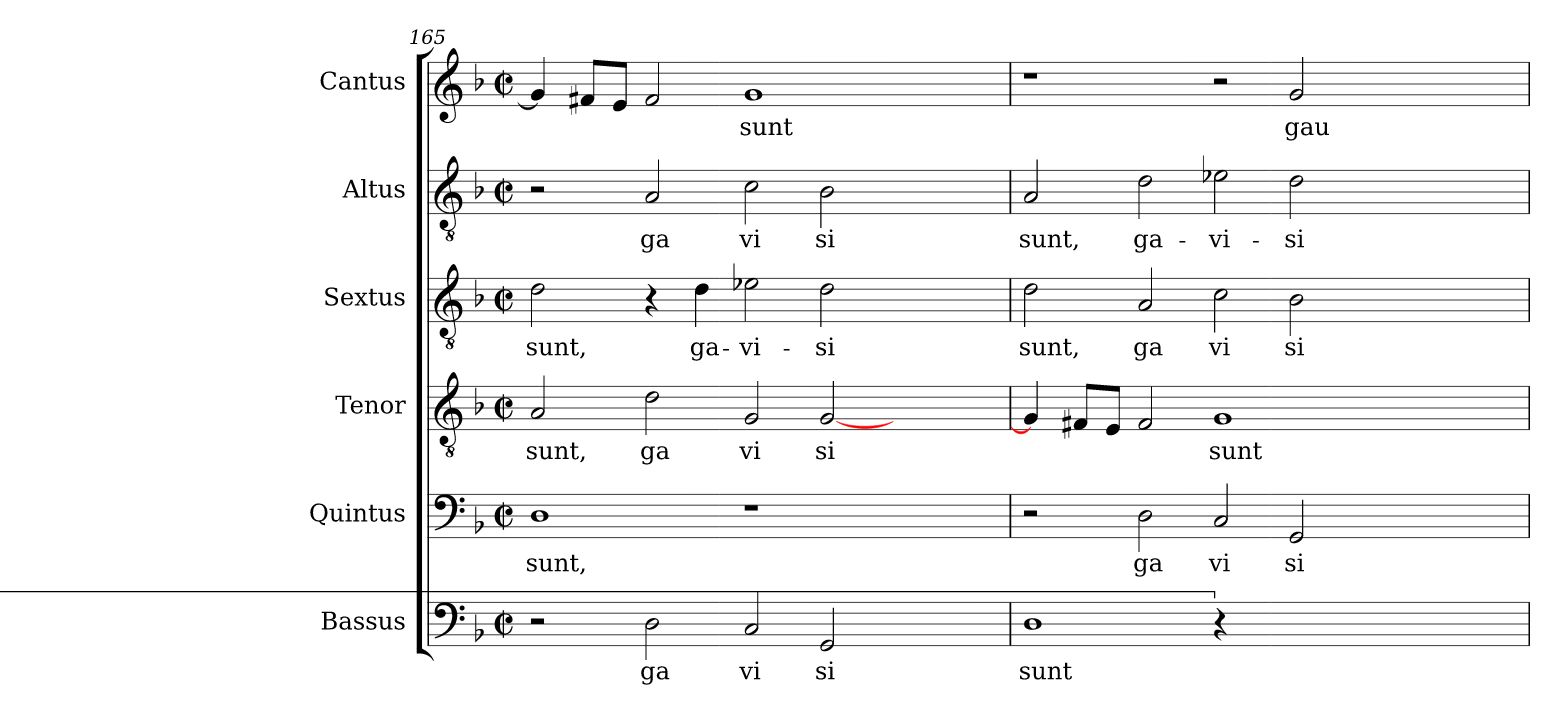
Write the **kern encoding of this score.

**kern	**text	**kern	**text	**kern	**text	**kern	**text	**kern	**text	**kern	**text
*part6	*part6	*part5	*part5	*part4	*part4	*part3	*part3	*part2	*part2	*part1	*part1
*staff6	*staff6	*staff5	*staff5	*staff4	*staff4	*staff3	*staff3	*staff2	*staff2	*staff1	*staff1
*I"Bassus	*	*I"Quintus	*	*I"Tenor	*	*I"Sextus	*	*I"Altus	*	*I"Cantus	*
*I'Bassus	*	*I'Quintus	*	*I'Tenor	*	*I'Sextus	*	*I'Altus	*	*I'Cantus	*
*clefF4	*	*clefF4	*	*clefGv2	*	*clefGv2	*	*clefGv2	*	*clefG2	*
*k[b-]	*	*k[b-]	*	*k[b-]	*	*k[b-]	*	*k[b-]	*	*k[b-]	*
*F:	*	*F:	*	*F:	*	*F:	*	*F:	*	*F:	*
*M2/2	*	*M2/2	*	*M2/2	*	*M2/2	*	*M2/2	*	*M2/2	*
*met(c|)	*	*met(c|)	*	*met(c|)	*	*met(c|)	*	*met(c|)	*	*met(c|)	*
=165	=165	=165	=165	=165	=165	=165	=165	=165	=165	=165	=165
!	!	!	!LO:LY:b:cj	!	!LO:LY:b:cj	!	!LO:LY:b:cj	!	!	!	!
2r	.	1D	sunt,	2A/	sunt,	2d\	sunt,	2r	.	4g/]	.
.	.	.	.	.	.	.	.	.	.	8f#/L	.
.	.	.	.	.	.	.	.	.	.	8e/J	.
!	!LO:LY:b:cj	!	!	!	!LO:LY:b:cj	!	!	!	!LO:LY:b:cj	!	!
2D\	ga	.	.	2d\	ga	4r	.	2A/	ga	2f#/	.
!	!	!	!	!	!	!	!LO:LY:b:cj	!	!	!	!
.	.	.	.	.	.	4d\	ga-	.	.	.	.
!	!LO:LY:b:cj	!LO:N:vis=1	!	!	!LO:LY:b:cj	!	!LO:LY:b:cj	!	!LO:LY:b:cj	!	!LO:LY:b:cj
2C/	vi	0r	.	2G/	vi	2e-X\	-vi-	2c\	vi	1g	sunt
!	!LO:LY:b:cj	!	!	!	!LO:LY:b:cj	!	!LO:LY:b:cj	!	!LO:LY:b:cj	!	!
2GG/	si	.	.	[>2G/	si	2d\	-si	2B-\	si	.	.
1ryy	.	.	.	1ryy	.	1ryy	.	1ryy	.	1ryy	.
!!LO:LB:g=z
=166	=166	=166	=166	=166	=166	=166	=166	=166	=166	=166	=166
!	!LO:LY:b:cj	!	!	!	!	!	!LO:LY:b:cj	!	!LO:LY:b:cj	!	!
1D	sunt	2r	.	4G/]	.	2d\	sunt,	2A/	sunt,	1r	.
.	.	.	.	8F#/L	.	.	.	.	.	.	.
.	.	.	.	8E/J	.	.	.	.	.	.	.
!	!	!	!LO:LY:b:cj	!	!	!	!LO:LY:b:cj	!	!LO:LY:b:cj	!	!
.	.	2D\	ga	2F#/	.	2A/	ga	2d\	ga-	.	.
!LO:N:vis=1	!	!	!LO:LY:b:cj	!	!LO:LY:b:cj	!	!LO:LY:b:cj	!	!LO:LY:b:cj	!	!
4%9r	.	2C/	vi	1G	sunt	2c\	vi	2e-X\	-vi-	2r	.
!	!	!	!LO:LY:b:cj	!	!	!	!LO:LY:b:cj	!	!LO:LY:b:cj	!	!LO:LY:b
.	.	2GG/	si	.	.	2B-\	si	2d\	-si	2g/	gau
.	.	1ryy	.	1ryy	.	1ryy	.	1ryy	.	1ryy	.
.	.	4ryy	.	4ryy	.	4ryy	.	4ryy	.	4ryy	.
=	=	=	=	=	=	=	=	=	=	=	=
*-	*-	*-	*-	*-	*-	*-	*-	*-	*-	*-	*-
